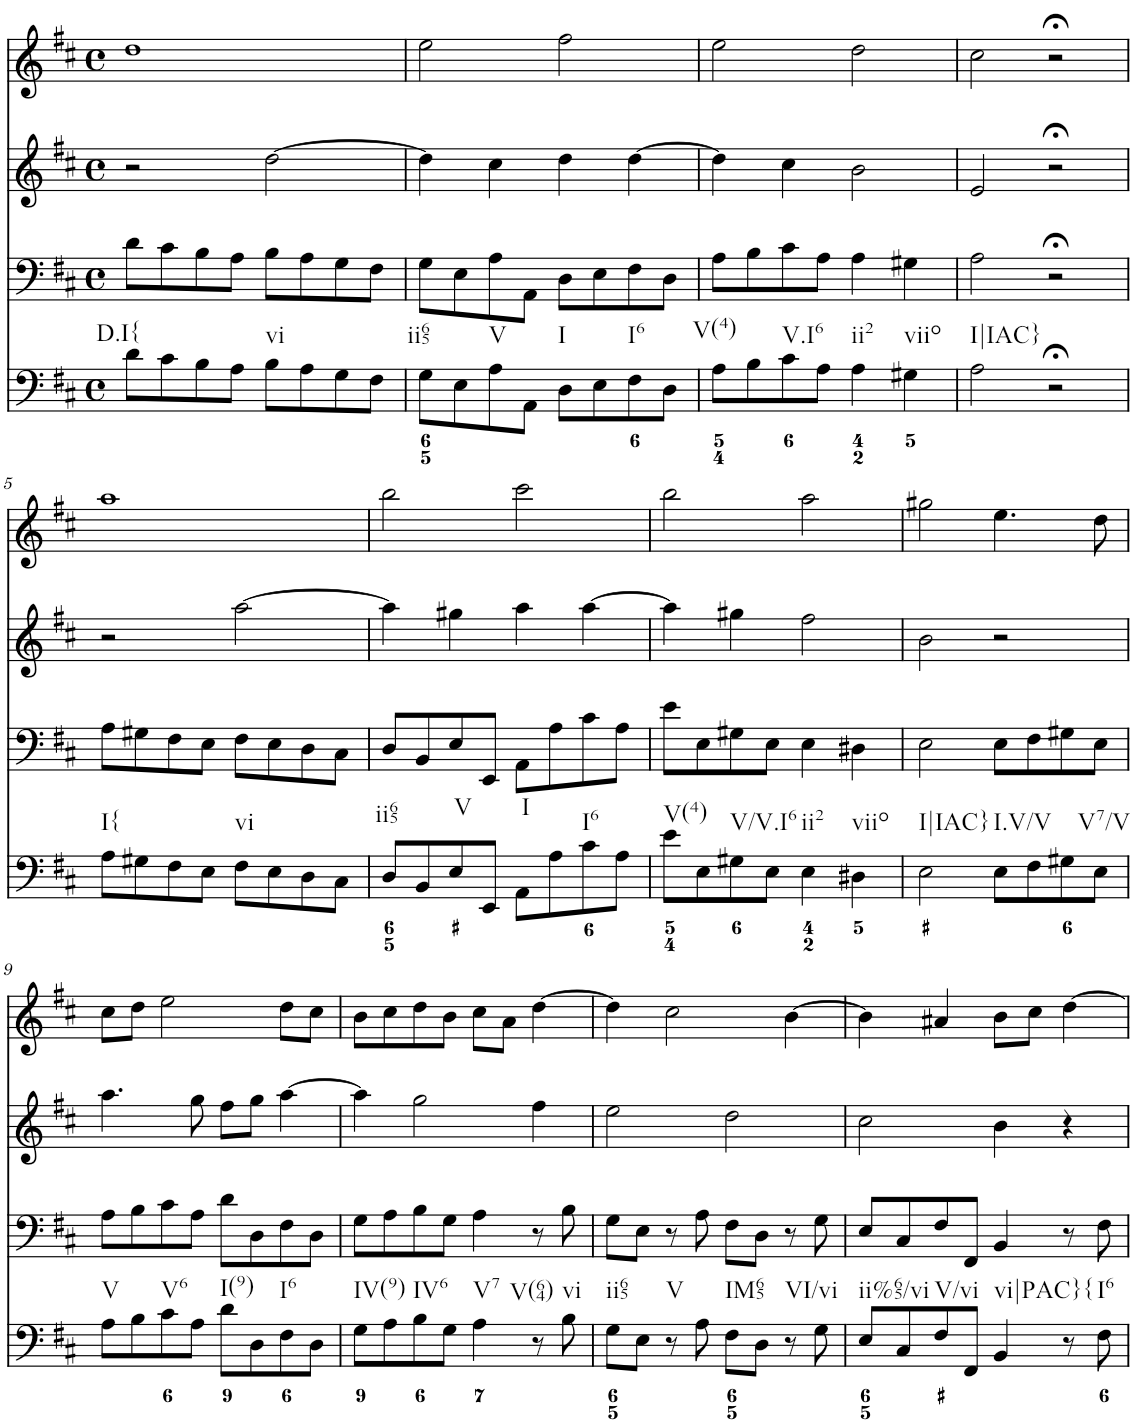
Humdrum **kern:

**kern	**kern	**kern	**kern
*part4	*part3	*part2	*part1
*staff4	*staff3	*staff2	*staff1
*I"Piano	*I"Piano	*I"Piano	*I"Piano
*I'Pno	*I'Pno	*I'Pno	*I'Pno
*clefF4	*clefF4	*clefG2	*clefG2
*k[f#c#]	*k[f#c#]	*k[f#c#]	*k[f#c#]
*D:	*D:	*D:	*D:
*M4/4	*M4/4	*M4/4	*M4/4
*met(c)	*met(c)	*met(c)	*met(c)
=1	=1	=1	=1
!LO:TX:b:t=D.I{	!	!	!
8d\L	8d\L	2r	1dd
8c#\	8c#\	.	.
8B\	8B\	.	.
8A\J	8A\J	.	.
!LO:TX:b:t=vi	!	!	!
8B\L	8B\L	[2dd\	.
8A\	8A\	.	.
8G\	8G\	.	.
8F#\J	8F#\J	.	.
=2	=2	=2	=2
!LO:TX:b:t=ii65	!	!	!
8G\L	8G\L	4dd\]	2ee\
8E\	8E\	.	.
!LO:TX:b:t=V	!	!	!
8A\	8A\	4cc#\	.
8AA\J	8AA\J	.	.
!LO:TX:b:t=I	!	!	!
8D\L	8D\L	4dd\	2ff#\
8E\	8E\	.	.
!LO:TX:b:t=I6	!	!	!
8F#\	8F#\	[4dd\	.
8D\J	8D\J	.	.
=3	=3	=3	=3
!LO:TX:b:t=V(4)	!	!	!
8A\L	8A\L	4dd\]	2ee\
8B\	8B\	.	.
!LO:TX:b:t=V.I6	!	!	!
8c#\	8c#\	4cc#\	.
8A\J	8A\J	.	.
!LO:TX:b:t=ii2	!	!	!
4A\	4A\	2b\	2dd\
!LO:TX:b:t=viio	!	!	!
4G#X\	4G#X\	.	.
=4	=4	=4	=4
!LO:TX:b:t=I|IAC}	!	!	!
2A\	2A\	2e/	2cc#\
2r;<	2r;<	2r;<	2r;<
!!LO:LB:g=z
=5	=5	=5	=5
!LO:TX:b:t=I{	!	!	!
8A\L	8A\L	2r	1aa
8G#X\	8G#X\	.	.
8F#\	8F#\	.	.
8E\J	8E\J	.	.
!LO:TX:b:t=vi	!	!	!
8F#\L	8F#\L	[2aa\	.
8E\	8E\	.	.
8D\	8D\	.	.
8C#\J	8C#\J	.	.
=6	=6	=6	=6
!LO:TX:b:t=ii65	!	!	!
8D/L	8D/L	4aa\]	2bb\
8BB/	8BB/	.	.
!LO:TX:b:t=V	!	!	!
8E/	8E/	4gg#X\	.
8EE/J	8EE/J	.	.
!LO:TX:b:t=I	!	!	!
8AA\L	8AA\L	4aa\	2ccc#\
8A\	8A\	.	.
!LO:TX:b:t=I6	!	!	!
8c#\	8c#\	[4aa\	.
8A\J	8A\J	.	.
=7	=7	=7	=7
!LO:TX:b:t=V(4)	!	!	!
8e\L	8e\L	4aa\]	2bb\
8E\	8E\	.	.
!LO:TX:b:t=V/V.I6	!	!	!
8G#X\	8G#X\	4gg#X\	.
8E\J	8E\J	.	.
!LO:TX:b:t=ii2	!	!	!
4E\	4E\	2ff#\	2aa\
!LO:TX:b:t=viio	!	!	!
4D#X\	4D#X\	.	.
=8	=8	=8	=8
!LO:TX:b:t=I|IAC}	!	!	!
2E\	2E\	2b\	2gg#X\
!LO:TX:b:t=I.V/V	!	!	!
8E\L	8E\L	2r	4.ee\
8F#\	8F#\	.	.
8G#X\	8G#X\	.	.
!LO:TX:b:t=V7/V	!	!	!
8E\J	8E\J	.	8dd\
!!LO:LB:g=z
=9	=9	=9	=9
!LO:TX:b:t=V	!	!	!
8A\L	8A\L	4.aa\	8cc#\L
8B\	8B\	.	8dd\J
!LO:TX:b:t=V6	!	!	!
8c#\	8c#\	.	2ee\
8A\J	8A\J	8gg\	.
!LO:TX:b:t=I(9)	!	!	!
8d\L	8d\L	8ff#\L	.
8D\	8D\	8gg\J	.
!LO:TX:b:t=I6	!	!	!
8F#\	8F#\	[4aa\	8dd\L
8D\J	8D\J	.	8cc#\J
=10	=10	=10	=10
!LO:TX:b:t=IV(9)	!	!	!
8G\L	8G\L	4aa\]	8b\L
8A\	8A\	.	8cc#\
!LO:TX:b:t=IV6	!	!	!
8B\	8B\	2gg\	8dd\
8G\J	8G\J	.	8b\J
!LO:TX:b:t=V7	!	!	!
4A\	4A\	.	8cc#\L
.	.	.	8a\J
!LO:TX:b:t=V(64)	!	!	!
8r	8r	4ff#\	[4dd\
!LO:TX:b:t=vi	!	!	!
8B\	8B\	.	.
=11	=11	=11	=11
!LO:TX:b:t=ii65	!	!	!
8G\L	8G\L	2ee\	4dd\]
8E\J	8E\J	.	.
!LO:TX:b:t=V	!	!	!
8r	8r	.	2cc#\
8A\	8A\	.	.
!LO:TX:b:t=IM65	!	!	!
8F#\L	8F#\L	2dd\	.
8D\J	8D\J	.	.
!LO:TX:b:t=VI/vi	!	!	!
8r	8r	.	[4b\
8G\	8G\	.	.
=12	=12	=12	=12
!LO:TX:b:t=ii%65/vi	!	!	!
8E/L	8E/L	2cc#\	4b\]
8C#/	8C#/	.	.
!LO:TX:b:t=V/vi	!	!	!
8F#/	8F#/	.	4a#X/
8FF#/J	8FF#/J	.	.
!LO:TX:b:t=vi|PAC}{	!	!	!
4BB/	4BB/	4b\	8b\L
.	.	.	8cc#\J
8r	8r	4r	[4dd\
!LO:TX:b:t=I6	!	!	!
8F#\	8F#\	.	.
=	=	=	=
*-	*-	*-	*-
